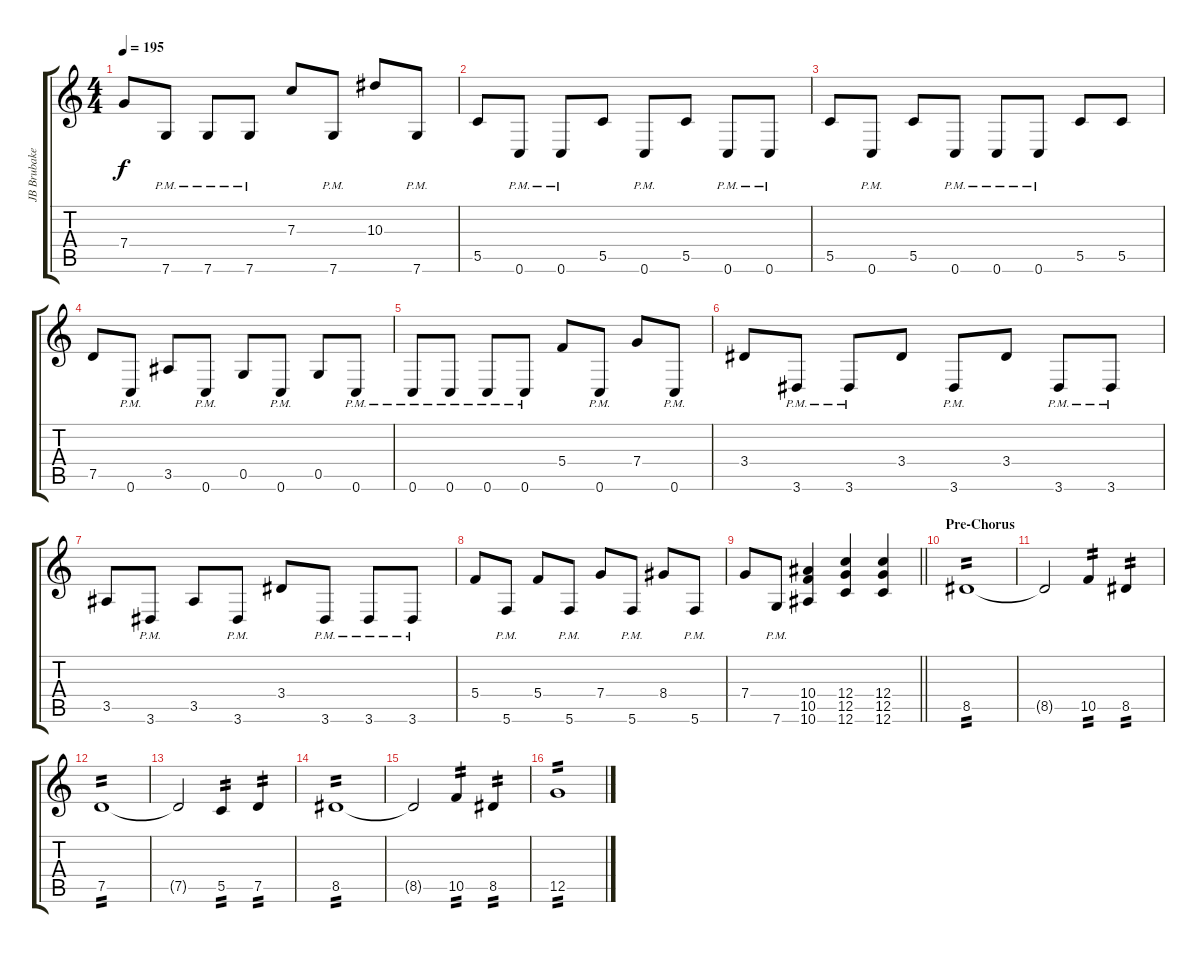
\track ("JB Brubaker (Lead Guitar)" "JB Brubake") {instrument distortionguitar}
\staff {score tabs}
\tuning (D4 A3 F3 C3 G2 C2) {hide}
\ts (4 4)
\tempo 195
\clef g2
\ks c
7.4.8{dy f} 7.6{pm}.8 7.6{pm}.8 7.6{pm}.8 7.3.8 7.6{pm}.8 10.3.8 7.6{pm}.8 |
5.5.8 0.6{pm}.8 0.6{pm}.8 5.5.8 0.6{pm}.8 5.5.8 0.6{pm}.8 0.6{pm}.8 |
5.5.8 0.6{pm}.8 5.5.8 0.6{pm}.8 0.6{pm}.8 0.6{pm}.8 5.5.8 5.5.8 |
7.5.8 0.6{pm}.8 3.5.8 0.6{pm}.8 0.5.8 0.6{pm}.8 0.5.8 0.6{pm}.8 |
0.6{pm}.8 0.6{pm}.8 0.6{pm}.8 0.6{pm}.8 5.4.8 0.6{pm}.8 7.4.8 0.6{pm}.8 |
3.4.8 3.6{pm}.8 3.6{pm}.8 3.4.8 3.6{pm}.8 3.4.8 3.6{pm}.8 3.6{pm}.8 |
3.5.8 3.6{pm}.8 3.5.8 3.6{pm}.8 3.4.8 3.6{pm}.8 3.6{pm}.8 3.6{pm}.8 |
5.4.8 5.6{pm}.8 5.4.8 5.6{pm}.8 7.4.8 5.6{pm}.8 8.4.8 5.6{pm}.8 |
\barLineRight lightlight
7.4.8 7.6{pm}.8 (10.4 10.5 10.6).4 (12.4 12.5 12.6).4 (12.4 12.5 12.6).4 |
\section ("" "Pre-Chorus")
8.5.1{tp 2} |
8.5{t}.2 10.5.4{tp 2} 8.5.4{tp 2} |
7.5.1{tp 2} |
7.5{t}.2 5.5.4{tp 2} 7.5.4{tp 2} |
8.5.1{tp 2} |
8.5{t}.2 10.5.4{tp 2} 8.5.4{tp 2} |
12.5.1{tp 2}
